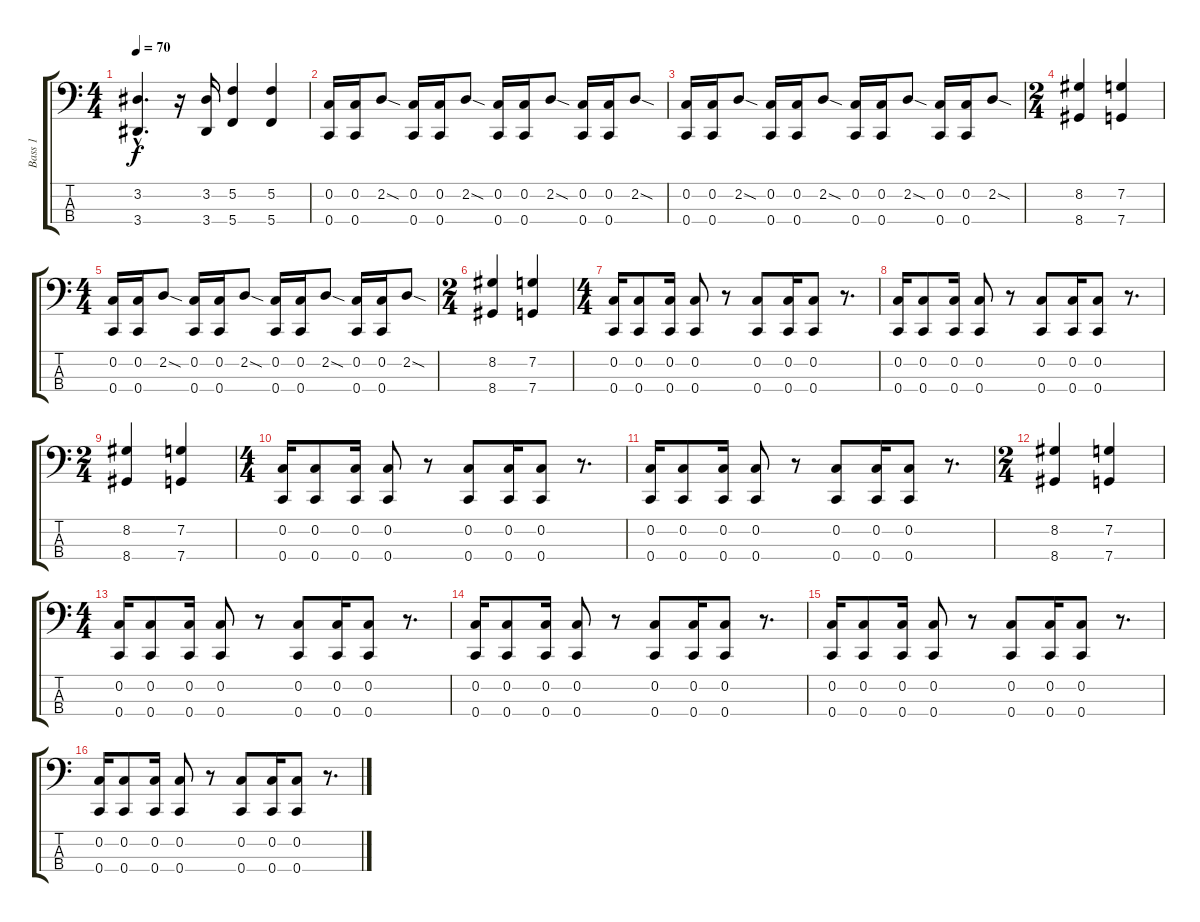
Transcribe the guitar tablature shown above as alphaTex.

\track ("Bass 1" "Bass 1") {instrument electricbassfinger}
\staff {score tabs}
\tuning (F2 C2 G1 C1) {hide}
\ts (4 4)
\tempo 70
\clef f4
\ks c
(3.2{hac} 3.4{hac}).4{d dy f} r.16 (3.2 3.4).16 (5.2 5.4).4 (5.2 5.4).4 |
(0.2 0.4).16 (0.2 0.4).16 2.2{sod}.8 (0.2 0.4).16 (0.2 0.4).16 2.2{sod}.8 (0.2 0.4).16 (0.2 0.4).16 2.2{sod}.8 (0.2 0.4).16 (0.2 0.4).16 2.2{sod}.8 |
(0.2 0.4).16 (0.2 0.4).16 2.2{sod}.8 (0.2 0.4).16 (0.2 0.4).16 2.2{sod}.8 (0.2 0.4).16 (0.2 0.4).16 2.2{sod}.8 (0.2 0.4).16 (0.2 0.4).16 2.2{sod}.8 |
\ts (2 4)
(8.2 8.4).4 (7.2 7.4).4 |
\ts (4 4)
(0.2 0.4).16 (0.2 0.4).16 2.2{sod}.8 (0.2 0.4).16 (0.2 0.4).16 2.2{sod}.8 (0.2 0.4).16 (0.2 0.4).16 2.2{sod}.8 (0.2 0.4).16 (0.2 0.4).16 2.2{sod}.8 |
\ts (2 4)
(8.2 8.4).4 (7.2 7.4).4 |
\ts (4 4)
(0.2 0.4).16 (0.2 0.4).8 (0.2 0.4).16 (0.2 0.4).8 r.8 (0.2 0.4).8 (0.2 0.4).16 (0.2 0.4).8 r.8{d} |
(0.2 0.4).16 (0.2 0.4).8 (0.2 0.4).16 (0.2 0.4).8 r.8 (0.2 0.4).8 (0.2 0.4).16 (0.2 0.4).8 r.8{d} |
\ts (2 4)
(8.2 8.4).4 (7.2 7.4).4 |
\ts (4 4)
(0.2 0.4).16 (0.2 0.4).8 (0.2 0.4).16 (0.2 0.4).8 r.8 (0.2 0.4).8 (0.2 0.4).16 (0.2 0.4).8 r.8{d} |
(0.2 0.4).16 (0.2 0.4).8 (0.2 0.4).16 (0.2 0.4).8 r.8 (0.2 0.4).8 (0.2 0.4).16 (0.2 0.4).8 r.8{d} |
\ts (2 4)
(8.2 8.4).4 (7.2 7.4).4 |
\ts (4 4)
(0.2 0.4).16 (0.2 0.4).8 (0.2 0.4).16 (0.2 0.4).8 r.8 (0.2 0.4).8 (0.2 0.4).16 (0.2 0.4).8 r.8{d} |
(0.2 0.4).16 (0.2 0.4).8 (0.2 0.4).16 (0.2 0.4).8 r.8 (0.2 0.4).8 (0.2 0.4).16 (0.2 0.4).8 r.8{d} |
(0.2 0.4).16 (0.2 0.4).8 (0.2 0.4).16 (0.2 0.4).8 r.8 (0.2 0.4).8 (0.2 0.4).16 (0.2 0.4).8 r.8{d} |
(0.2 0.4).16 (0.2 0.4).8 (0.2 0.4).16 (0.2 0.4).8 r.8 (0.2 0.4).8 (0.2 0.4).16 (0.2 0.4).8 r.8{d}
